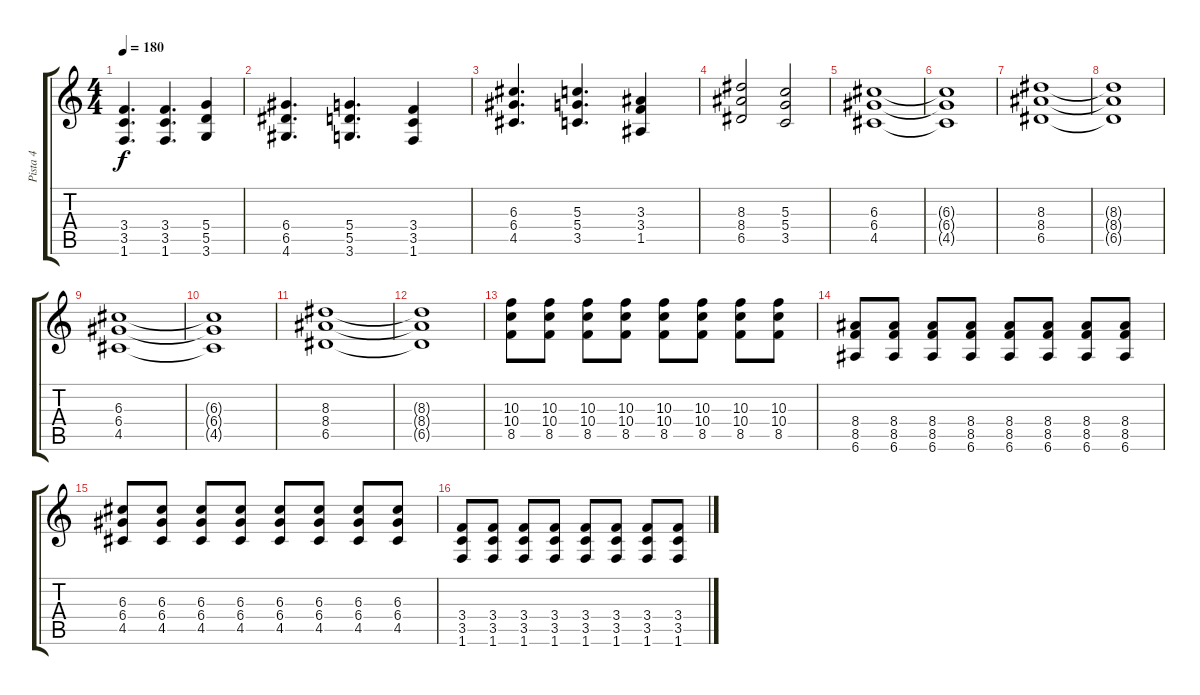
\track ("Pista 4" "Pista 4") {instrument distortionguitar}
\staff {score tabs}
\tuning (E4 B3 G3 D3 A2 E2) {hide}
\ts (4 4)
\tempo 180
\clef g2
\ks c
(3.4 3.5 1.6).4{d dy f} (3.4 3.5 1.6).4{d} (5.4 5.5 3.6).4 |
(6.4 6.5 4.6).4{d} (5.4 5.5 3.6).4{d} (3.4 3.5 1.6).4 |
(6.3 6.4 4.5).4{d} (5.3 5.4 3.5).4{d} (3.3 3.4 1.5).4 |
(8.3 8.4 6.5).2 (5.3 5.4 3.5).2 |
(6.3 6.4 4.5).1 |
(6.3{t} 6.4{t} 4.5{t}).1 |
(8.3 8.4 6.5).1 |
(8.3{t} 8.4{t} 6.5{t}).1 |
(6.3 6.4 4.5).1 |
(6.3{t} 6.4{t} 4.5{t}).1 |
(8.3 8.4 6.5).1 |
(8.3{t} 8.4{t} 6.5{t}).1 |
(10.3 10.4 8.5).8 (10.3 10.4 8.5).8 (10.3 10.4 8.5).8 (10.3 10.4 8.5).8 (10.3 10.4 8.5).8 (10.3 10.4 8.5).8 (10.3 10.4 8.5).8 (10.3 10.4 8.5).8 |
(8.4 8.5 6.6).8 (8.4 8.5 6.6).8 (8.4 8.5 6.6).8 (8.4 8.5 6.6).8 (8.4 8.5 6.6).8 (8.4 8.5 6.6).8 (8.4 8.5 6.6).8 (8.4 8.5 6.6).8 |
(6.3 6.4 4.5).8 (6.3 6.4 4.5).8 (6.3 6.4 4.5).8 (6.3 6.4 4.5).8 (6.3 6.4 4.5).8 (6.3 6.4 4.5).8 (6.3 6.4 4.5).8 (6.3 6.4 4.5).8 |
(3.4 3.5 1.6).8 (3.4 3.5 1.6).8 (3.4 3.5 1.6).8 (3.4 3.5 1.6).8 (3.4 3.5 1.6).8 (3.4 3.5 1.6).8 (3.4 3.5 1.6).8 (3.4 3.5 1.6).8
